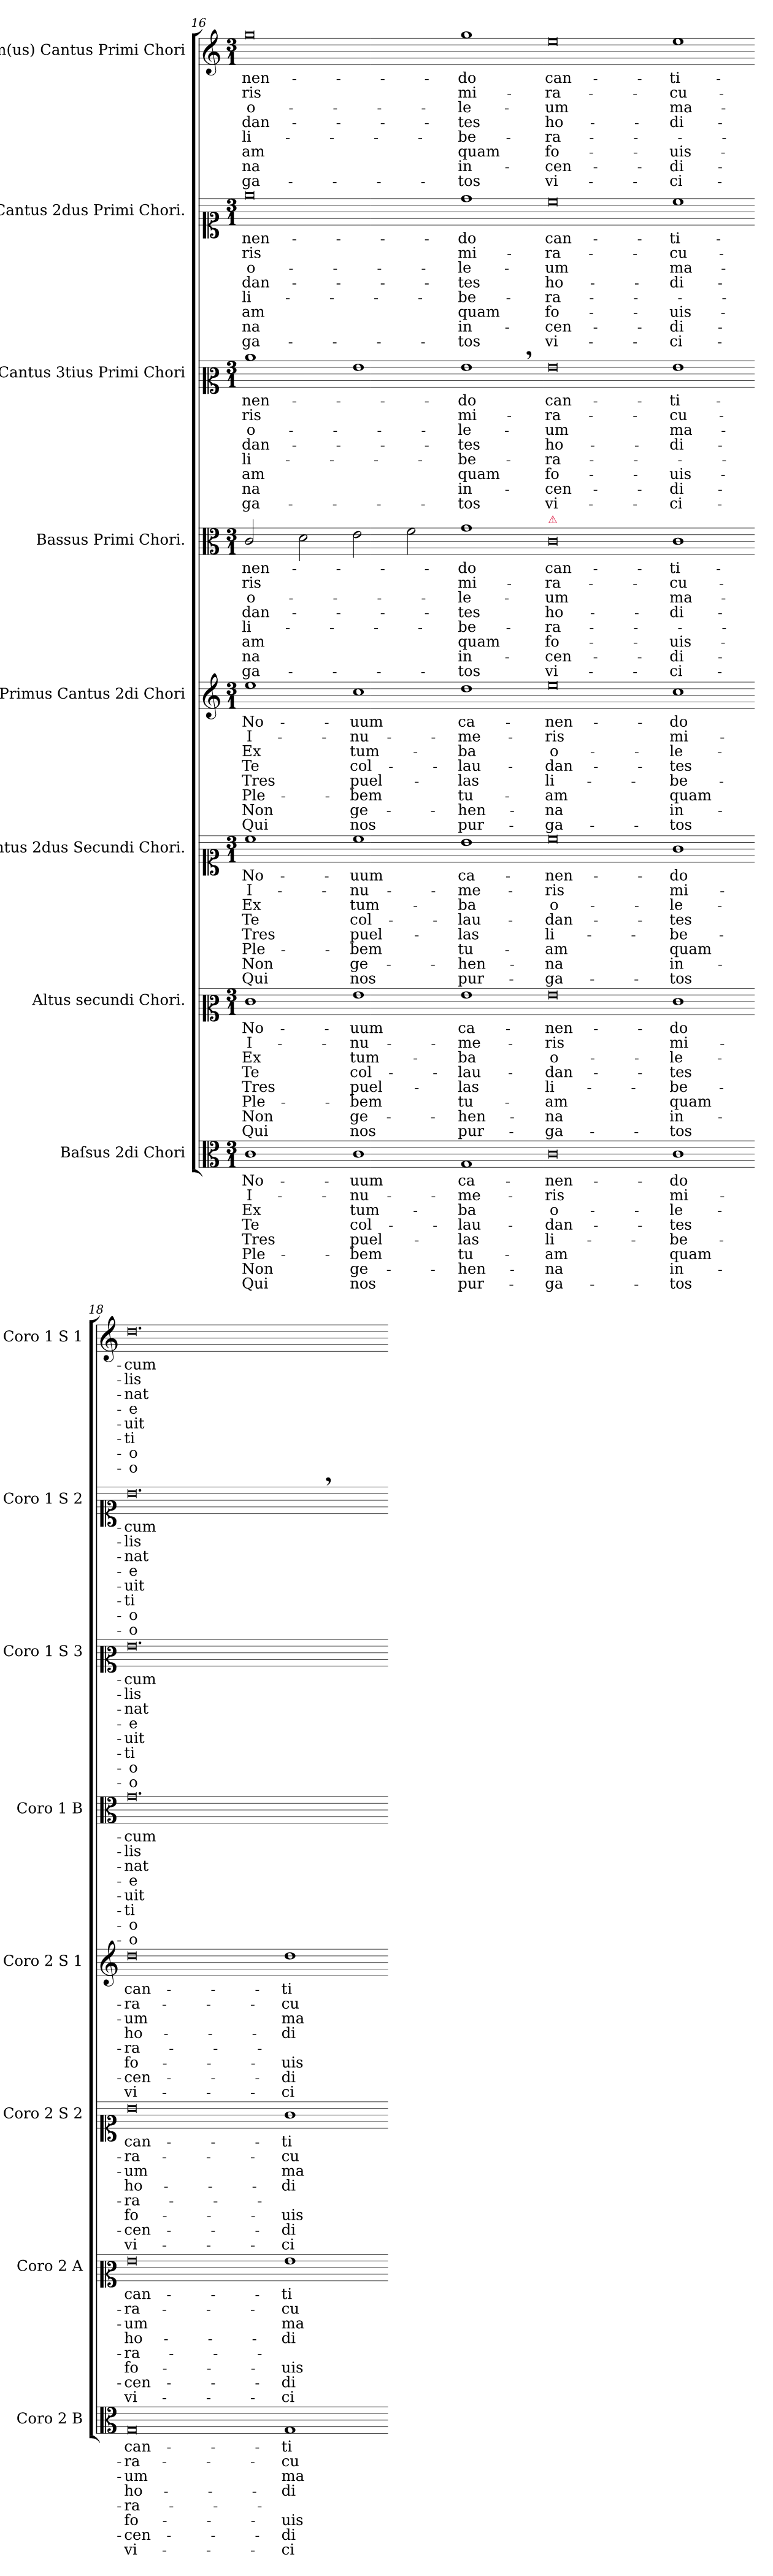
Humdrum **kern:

**kern	**text	**text	**text	**text	**text	**text	**text	**text	**kern	**text	**text	**text	**text	**text	**text	**text	**text	**kern	**text	**text	**text	**text	**text	**text	**text	**text	**kern	**text	**text	**text	**text	**text	**text	**text	**text	**kern	**text	**text	**text	**text	**text	**text	**text	**text	**kern	**text	**text	**text	**text	**text	**text	**text	**text	**kern	**text	**text	**text	**text	**text	**text	**text	**text	**kern	**text	**text	**text	**text	**text	**text	**text	**text
*part8	*part8	*part8	*part8	*part8	*part8	*part8	*part8	*part8	*part7	*part7	*part7	*part7	*part7	*part7	*part7	*part7	*part7	*part6	*part6	*part6	*part6	*part6	*part6	*part6	*part6	*part6	*part5	*part5	*part5	*part5	*part5	*part5	*part5	*part5	*part5	*part4	*part4	*part4	*part4	*part4	*part4	*part4	*part4	*part4	*part3	*part3	*part3	*part3	*part3	*part3	*part3	*part3	*part3	*part2	*part2	*part2	*part2	*part2	*part2	*part2	*part2	*part2	*part1	*part1	*part1	*part1	*part1	*part1	*part1	*part1	*part1
*staff8	*staff8	*staff8	*staff8	*staff8	*staff8	*staff8	*staff8	*staff8	*staff7	*staff7	*staff7	*staff7	*staff7	*staff7	*staff7	*staff7	*staff7	*staff6	*staff6	*staff6	*staff6	*staff6	*staff6	*staff6	*staff6	*staff6	*staff5	*staff5	*staff5	*staff5	*staff5	*staff5	*staff5	*staff5	*staff5	*staff4	*staff4	*staff4	*staff4	*staff4	*staff4	*staff4	*staff4	*staff4	*staff3	*staff3	*staff3	*staff3	*staff3	*staff3	*staff3	*staff3	*staff3	*staff2	*staff2	*staff2	*staff2	*staff2	*staff2	*staff2	*staff2	*staff2	*staff1	*staff1	*staff1	*staff1	*staff1	*staff1	*staff1	*staff1	*staff1
*I"Baſsus 2di Chori	*	*	*	*	*	*	*	*	*I"Altus secundi Chori.	*	*	*	*	*	*	*	*	*I"Cantus 2dus Secundi Chori.	*	*	*	*	*	*	*	*	*I"Primus Cantus 2di Chori	*	*	*	*	*	*	*	*	*I"Bassus Primi Chori.	*	*	*	*	*	*	*	*	*I"Cantus 3tius Primi Chori	*	*	*	*	*	*	*	*	*I"Cantus 2dus Primi Chori.	*	*	*	*	*	*	*	*	*I"Im(us) Cantus Primi Chori	*	*	*	*	*	*	*	*
*I'Coro 2 B	*	*	*	*	*	*	*	*	*I'Coro 2 A	*	*	*	*	*	*	*	*	*I'Coro 2 S 2	*	*	*	*	*	*	*	*	*I'Coro 2 S 1	*	*	*	*	*	*	*	*	*I'Coro 1 B	*	*	*	*	*	*	*	*	*I'Coro 1 S 3	*	*	*	*	*	*	*	*	*I'Coro 1 S 2	*	*	*	*	*	*	*	*	*I'Coro 1 S 1	*	*	*	*	*	*	*	*
*clefC3	*	*	*	*	*	*	*	*	*clefC2	*	*	*	*	*	*	*	*	*clefC1	*	*	*	*	*	*	*	*	*clefG2	*	*	*	*	*	*	*	*	*clefC3	*	*	*	*	*	*	*	*	*clefC2	*	*	*	*	*	*	*	*	*clefC1	*	*	*	*	*	*	*	*	*clefG2	*	*	*	*	*	*	*	*
*k[]	*	*	*	*	*	*	*	*	*k[]	*	*	*	*	*	*	*	*	*k[]	*	*	*	*	*	*	*	*	*k[]	*	*	*	*	*	*	*	*	*k[]	*	*	*	*	*	*	*	*	*k[]	*	*	*	*	*	*	*	*	*k[]	*	*	*	*	*	*	*	*	*k[]	*	*	*	*	*	*	*	*
*C:	*	*	*	*	*	*	*	*	*C:	*	*	*	*	*	*	*	*	*C:	*	*	*	*	*	*	*	*	*C:	*	*	*	*	*	*	*	*	*C:	*	*	*	*	*	*	*	*	*C:	*	*	*	*	*	*	*	*	*C:	*	*	*	*	*	*	*	*	*C:	*	*	*	*	*	*	*	*
*M3/1	*	*	*	*	*	*	*	*	*M3/1	*	*	*	*	*	*	*	*	*M3/1	*	*	*	*	*	*	*	*	*M3/1	*	*	*	*	*	*	*	*	*M3/1	*	*	*	*	*	*	*	*	*M3/1	*	*	*	*	*	*	*	*	*M3/1	*	*	*	*	*	*	*	*	*M3/1	*	*	*	*	*	*	*	*
=16	=16	=16	=16	=16	=16	=16	=16	=16	=16	=16	=16	=16	=16	=16	=16	=16	=16	=16	=16	=16	=16	=16	=16	=16	=16	=16	=16	=16	=16	=16	=16	=16	=16	=16	=16	=16	=16	=16	=16	=16	=16	=16	=16	=16	=16	=16	=16	=16	=16	=16	=16	=16	=16	=16	=16	=16	=16	=16	=16	=16	=16	=16	=16	=16	=16	=16	=16	=16	=16	=16	=16
1c	No-	I-	Ex	Te	Tres	Ple-	Non	Qui	1e	No-	I-	Ex	Te	Tres	Ple-	Non	Qui	1cc	No-	I-	Ex	Te	Tres	Ple-	Non	Qui	1ee	No-	I-	Ex	Te	Tres	Ple-	Non	Qui	2c/	-nen-	-ris	o-	-dan-	li-	-am	-na	-ga-	1cc	-nen-	-ris	o-	-dan-	li-	-am	-na	-ga-	0ee	-nen-	-ris	o-	-dan-	li-	-am	-na	-ga-	0gg	-nen-	-ris	o-	-dan-	li-	-am	-na	-ga-
.	.	.	.	.	.	.	.	.	.	.	.	.	.	.	.	.	.	.	.	.	.	.	.	.	.	.	.	.	.	.	.	.	.	.	.	2d\	.	.	.	.	.	.	.	.	.	.	.	.	.	.	.	.	.	.	.	.	.	.	.	.	.	.	.	.	.	.	.	.	.	.	.
1c	-uum	-nu-	tum-	col-	puel-	-bem	ge-	nos	1g	-uum	-nu-	tum-	col-	puel-	-bem	ge-	nos	1cc	-uum	-nu-	tum-	col-	puel-	-bem	ge-	nos	1cc	-uum	-nu-	tum-	col-	puel-	-bem	ge-	nos	2e\	.	.	.	.	.	.	.	.	1g	.	.	.	.	.	.	.	.	.	.	.	.	.	.	.	.	.	.	.	.	.	.	.	.	.	.
.	.	.	.	.	.	.	.	.	.	.	.	.	.	.	.	.	.	.	.	.	.	.	.	.	.	.	.	.	.	.	.	.	.	.	.	2f\	.	.	.	.	.	.	.	.	.	.	.	.	.	.	.	.	.	.	.	.	.	.	.	.	.	.	.	.	.	.	.	.	.	.	.
1G	ca-	-me-	-ba	-lau-	-las	tu-	-hen-	pur-	1g	ca-	-me-	-ba	-lau-	-las	tu-	-hen-	pur-	1b	ca-	-me-	-ba	-lau-	-las	tu-	-hen-	pur-	1dd	ca-	-me-	-ba	-lau-	-las	tu-	-hen-	pur-	1g	-do	mi-	-le-	tes	-be-	quam	in-	-tos	1g,<	-do	mi-	-le-	tes	-be-	quam	in-	-tos	1dd	-do	mi-	-le-	tes	-be-	quam	in-	-tos	1gg	-do	mi-	-le-	tes	-be-	quam	in-	-tos
=17-	=17-	=17-	=17-	=17-	=17-	=17-	=17-	=17-	=17-	=17-	=17-	=17-	=17-	=17-	=17-	=17-	=17-	=17-	=17-	=17-	=17-	=17-	=17-	=17-	=17-	=17-	=17-	=17-	=17-	=17-	=17-	=17-	=17-	=17-	=17-	=17-	=17-	=17-	=17-	=17-	=17-	=17-	=17-	=17-	=17-	=17-	=17-	=17-	=17-	=17-	=17-	=17-	=17-	=17-	=17-	=17-	=17-	=17-	=17-	=17-	=17-	=17-	=17-	=17-	=17-	=17-	=17-	=17-	=17-	=17-	=17-
!	!	!	!	!	!	!	!	!	!	!	!	!	!	!	!	!	!	!	!	!	!	!	!	!	!	!	!	!	!	!	!	!	!	!	!	!LO:TX:a:color=crimson:t=⚠	!	!	!	!	!	!	!	!	!	!	!	!	!	!	!	!	!	!	!	!	!	!	!	!	!	!	!	!	!	!	!	!	!	!	!
0c	-nen-	-ris	o-	-dan-	li-	-am	-na	-ga-	0g	-nen-	-ris	o-	-dan-	li-	-am	-na	-ga-	0cc	-nen-	-ris	o-	-dan-	li-	-am	-na	-ga-	0ee	-nen-	-ris	o-	-dan-	li-	-am	-na	-ga-	0c	can-	-ra-	-um	ho-	-ra-	fo-	-cen-	vi-	0g	can-	-ra-	-um	ho-	-ra-	fo-	-cen-	vi-	0cc	can-	-ra-	-um	ho-	-ra-	fo-	-cen-	vi-	0ee	can-	-ra-	-um	ho-	-ra-	fo-	-cen-	vi-
1c	-do	mi-	-le-	tes	-be-	quam	in-	-tos	1e	-do	mi-	-le-	tes	-be-	quam	in-	-tos	1g	-do	mi-	-le-	tes	-be-	quam	in-	-tos	1cc	-do	mi-	-le-	tes	-be-	quam	in-	-tos	1c	-ti-	-cu-	ma-	-di-	.	-uis-	-di-	-ci-	1g	-ti-	-cu-	ma-	-di-	.	-uis-	-di-	-ci-	1cc	-ti-	-cu-	ma-	-di-	.	-uis-	-di-	-ci-	1ee	-ti-	-cu-	ma-	-di-	.	-uis-	-di-	-ci-
=18-	=18-	=18-	=18-	=18-	=18-	=18-	=18-	=18-	=18-	=18-	=18-	=18-	=18-	=18-	=18-	=18-	=18-	=18-	=18-	=18-	=18-	=18-	=18-	=18-	=18-	=18-	=18-	=18-	=18-	=18-	=18-	=18-	=18-	=18-	=18-	=18-	=18-	=18-	=18-	=18-	=18-	=18-	=18-	=18-	=18-	=18-	=18-	=18-	=18-	=18-	=18-	=18-	=18-	=18-	=18-	=18-	=18-	=18-	=18-	=18-	=18-	=18-	=18-	=18-	=18-	=18-	=18-	=18-	=18-	=18-	=18-
0G	can-	-ra-	-um	ho-	-ra-	fo-	-cen-	vi-	0g	can-	-ra-	-um	ho-	-ra-	fo-	-cen-	vi-	0b	can-	-ra-	-um	ho-	-ra-	fo-	-cen-	vi-	0dd	can-	-ra-	-um	ho-	-ra-	fo-	-cen-	vi-	0.g	-cum	-lis	-nat	-e	-uit	-ti	-o	-o	0.g	-cum	-lis	-nat	-e	-uit	-ti	-o	-o	0.b,<	-cum	-lis	-nat	-e	-uit	-ti	-o	-o	0.dd	-cum	-lis	-nat	-e	-uit	-ti	-o	-o
1G	-ti-	-cu-	ma-	-di-	.	-uis-	-di-	-ci-	1g	-ti-	-cu-	ma-	-di-	.	-uis-	-di-	-ci-	1g	-ti-	-cu-	ma-	-di-	.	-uis-	-di-	-ci-	1dd	-ti-	-cu-	ma-	-di-	.	-uis-	-di-	-ci-	.	.	.	.	.	.	.	.	.	.	.	.	.	.	.	.	.	.	.	.	.	.	.	.	.	.	.	.	.	.	.	.	.	.	.	.
=-	=-	=-	=-	=-	=-	=-	=-	=-	=-	=-	=-	=-	=-	=-	=-	=-	=-	=-	=-	=-	=-	=-	=-	=-	=-	=-	=-	=-	=-	=-	=-	=-	=-	=-	=-	=-	=-	=-	=-	=-	=-	=-	=-	=-	=-	=-	=-	=-	=-	=-	=-	=-	=-	=-	=-	=-	=-	=-	=-	=-	=-	=-	=-	=-	=-	=-	=-	=-	=-	=-	=-
*-	*-	*-	*-	*-	*-	*-	*-	*-	*-	*-	*-	*-	*-	*-	*-	*-	*-	*-	*-	*-	*-	*-	*-	*-	*-	*-	*-	*-	*-	*-	*-	*-	*-	*-	*-	*-	*-	*-	*-	*-	*-	*-	*-	*-	*-	*-	*-	*-	*-	*-	*-	*-	*-	*-	*-	*-	*-	*-	*-	*-	*-	*-	*-	*-	*-	*-	*-	*-	*-	*-	*-
